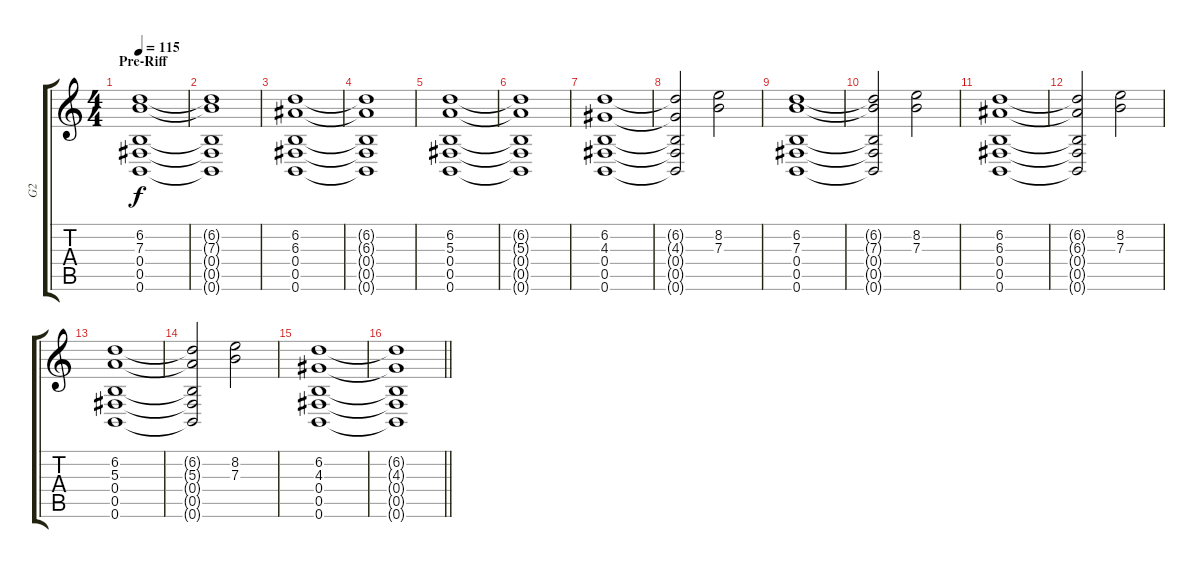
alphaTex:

\track ("G2" "G2") {instrument electricguitarclean}
\staff {score tabs}
\tuning (Db4 Ab3 E3 B2 Gb2 B1) {hide}
\ts (4 4)
\section ("" "Pre-Riff")
\tempo 115
\clef g2
\ks c
(6.2 7.3 0.4 0.5 0.6).1{dy f instrument electricguitarclean} |
(6.2{t} 7.3{t} 0.4{t} 0.5{t} 0.6{t}).1 |
(6.2 6.3 0.4 0.5 0.6).1 |
(6.2{t} 6.3{t} 0.4{t} 0.5{t} 0.6{t}).1 |
(6.2 5.3 0.4 0.5 0.6).1 |
(6.2{t} 5.3{t} 0.4{t} 0.5{t} 0.6{t}).1 |
(6.2 4.3 0.4 0.5 0.6).1 |
(6.2{t} 4.3{t} 0.4{t} 0.5{t} 0.6{t}).2 (8.2 7.3).2 |
(6.2 7.3 0.4 0.5 0.6).1 |
(6.2{t} 7.3{t} 0.4{t} 0.5{t} 0.6{t}).2 (8.2 7.3).2 |
(6.2 6.3 0.4 0.5 0.6).1 |
(6.2{t} 6.3{t} 0.4{t} 0.5{t} 0.6{t}).2 (8.2 7.3).2 |
(6.2 5.3 0.4 0.5 0.6).1 |
(6.2{t} 5.3{t} 0.4{t} 0.5{t} 0.6{t}).2 (8.2 7.3).2 |
(6.2 4.3 0.4 0.5 0.6).1 |
\barLineRight lightlight
(6.2{t} 4.3{t} 0.4{t} 0.5{t} 0.6{t}).1
